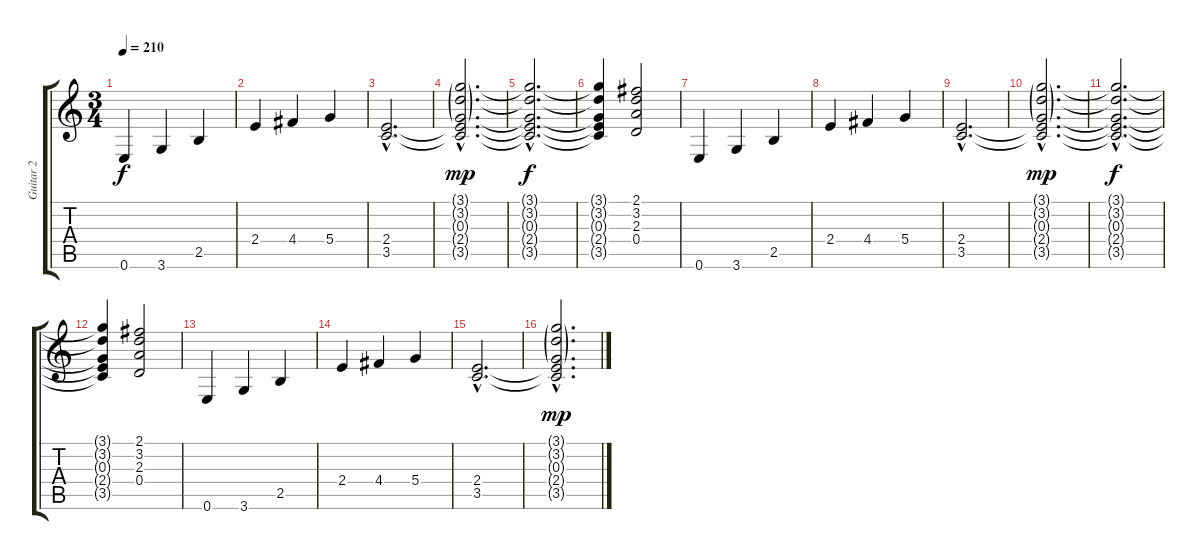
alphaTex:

\track ("Guitar 2" "Guitar 2") {instrument distortionguitar}
\staff {score tabs}
\tuning (E4 B3 G3 D3 A2 E2) {hide}
\ts (3 4)
\tempo 210
\clef g2
\ks c
0.6.4{dy f} 3.6.4 2.5.4 |
2.4.4 4.4.4 5.4.4 |
(2.4{hac} 3.5{hac}).2{d} |
(3.1{g hac} 3.2{g hac} 0.3{g hac} 2.4{hac t} 3.5{hac t}).2{d dy mp} |
(3.1{hac t} 3.2{hac t} 0.3{hac t} 2.4{hac t} 3.5{hac t}).2{d dy f} |
(3.1{t} 3.2{t} 0.3{t} 2.4{t} 3.5{t}).4 (2.1 3.2 2.3 0.4).2 |
0.6.4 3.6.4 2.5.4 |
2.4.4 4.4.4 5.4.4 |
(2.4{hac} 3.5{hac}).2{d} |
(3.1{g hac} 3.2{g hac} 0.3{g hac} 2.4{hac t} 3.5{hac t}).2{d dy mp} |
(3.1{hac t} 3.2{hac t} 0.3{hac t} 2.4{hac t} 3.5{hac t}).2{d dy f} |
(3.1{t} 3.2{t} 0.3{t} 2.4{t} 3.5{t}).4 (2.1 3.2 2.3 0.4).2 |
0.6.4 3.6.4 2.5.4 |
2.4.4 4.4.4 5.4.4 |
(2.4{hac} 3.5{hac}).2{d} |
(3.1{g hac} 3.2{g hac} 0.3{g hac} 2.4{hac t} 3.5{hac t}).2{d dy mp}
